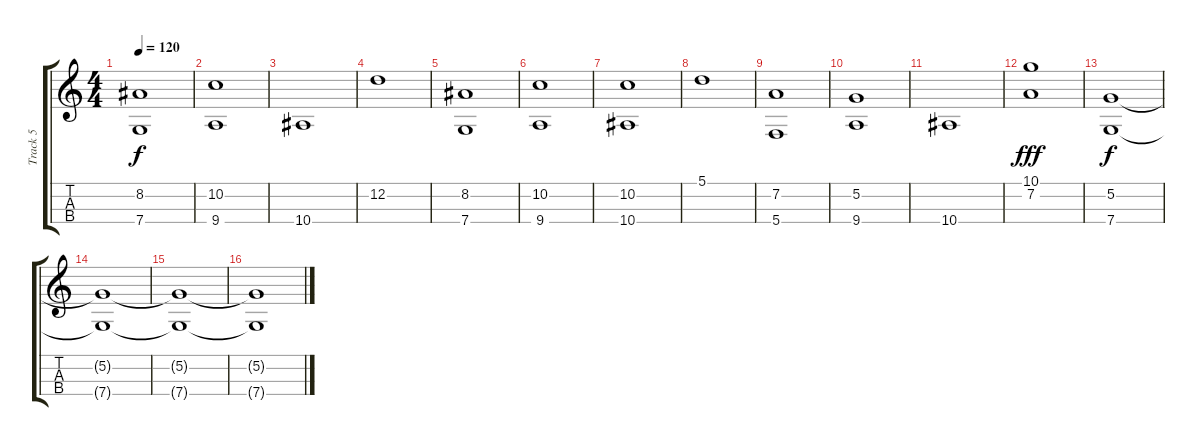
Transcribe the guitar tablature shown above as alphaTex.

\track ("Track 5" "Track 5") {instrument electricbassfinger}
\staff {score tabs}
\tuning (A3 D3 G2 C2) {hide}
\ts (4 4)
\tempo 120
\clef g2
\ks c
(8.2 7.4).1{dy f} |
(10.2 9.4).1 |
10.4.1 |
12.2.1 |
(8.2 7.4).1 |
(10.2 9.4).1 |
(10.2 10.4).1 |
5.1.1 |
(7.2 5.4).1 |
(5.2 9.4).1 |
10.4.1 |
(10.1 7.2).1{dy fff} |
(5.2 7.4).1{dy f} |
(5.2{t} 7.4{t}).1 |
(5.2{t} 7.4{t}).1 |
(5.2{t} 7.4{t}).1
